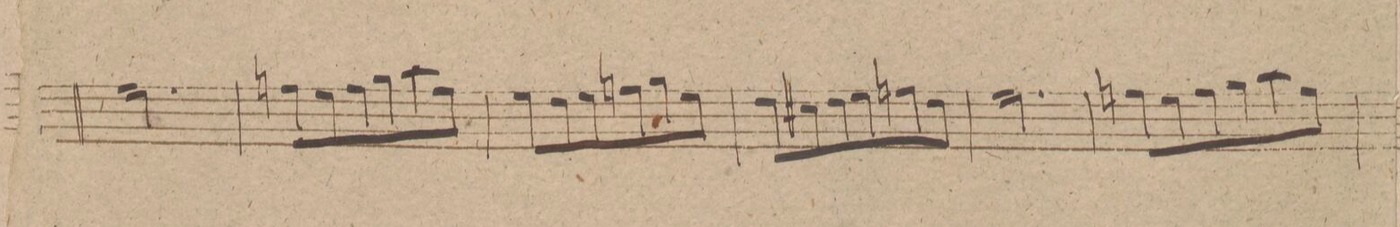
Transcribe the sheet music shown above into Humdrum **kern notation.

**kern	**dynam
*I"Oboe 1mo	*
*clefG2	*
*k[f#]	*
*met(c|)	*
*M3/4	*
2.ee\	.
=202	=202
8ffn\L	.
8ee\	.
8ff\	.
8gg\	.
8aa\	.
8ff\J	.
=203	=203
8ee\L	.
8dd\	.
8ee\	.
8ffn\	.
8gg\	.
8ee\J	.
=204	=204
8dd\L	.
8cc#X\	.
8dd\	.
8ee\	.
8ffn\	.
8dd\J	.
=205	=205
2.ee\	.
=206	=206
8ffn\L	.
8ee\	.
8ff\	.
8gg\	.
8aa\	.
8ff\J	.
=207	=207
*-	*-
